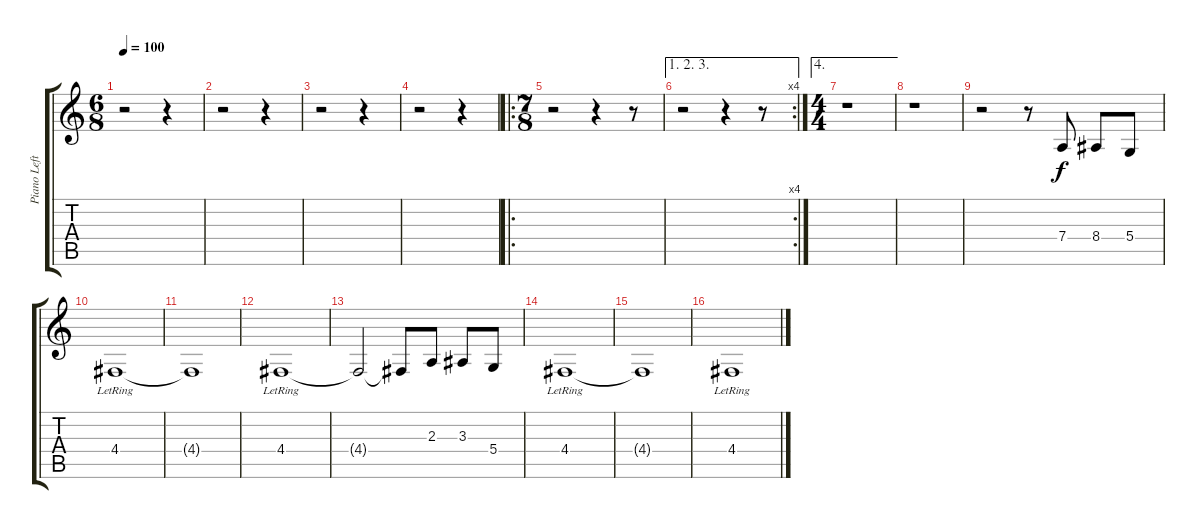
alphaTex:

\track ("Piano Left/Dub" "Piano Left") {instrument acousticgrandpiano}
\staff {score tabs}
\tuning (E4 B3 G3 D3 A2 E2) {hide}
\ts (6 8)
\tempo 100
\clef g2
\ks c
r.2{dy mp} r.4 |
r.2 r.4 |
r.2 r.4 |
r.2 r.4 |
\ro
\ts (7 8)
r.2 r.4 r.8 |
\ae (1 2 3)
\rc 4
r.2 r.4 r.8 |
\ae 4
\ts (4 4)
r.1 |
r.1 |
r.2{instrument distortionguitar} r.8 7.4.8{dy f} 8.4.8 5.4.8 |
4.4{lr}.1{instrument distortionguitar} |
4.4{t}.1 |
4.4{lr}.1{instrument distortionguitar} |
4.4{t}.2{instrument distortionguitar} 4.4{t}.8 2.3.8 3.3.8 5.4.8 |
4.4{lr}.1{instrument distortionguitar} |
4.4{t}.1{instrument distortionguitar} |
4.4{lr}.1{instrument distortionguitar}
